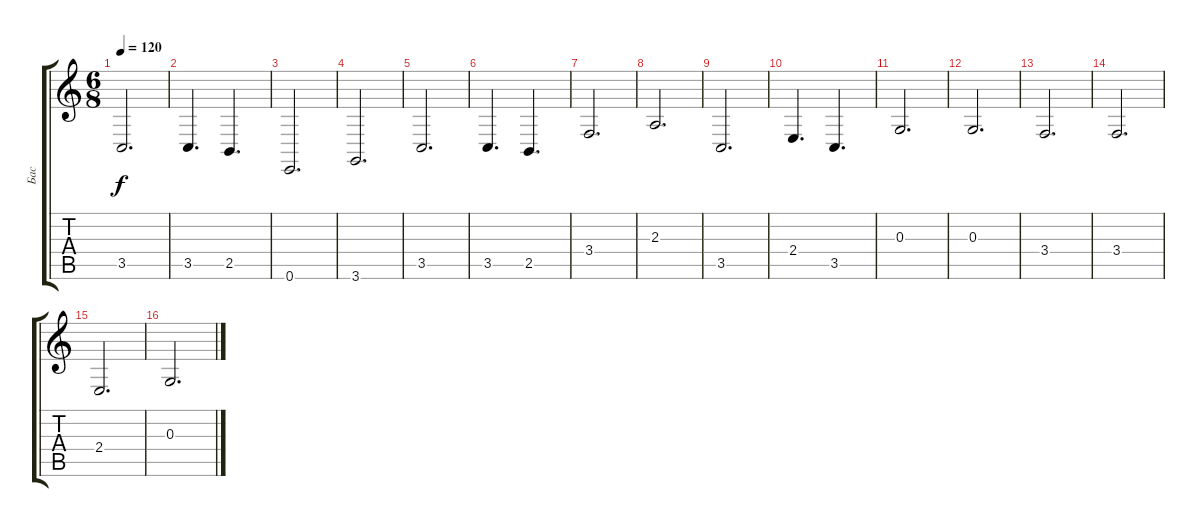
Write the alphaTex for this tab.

\track ("Бас" "Бас") {instrument stringensemble2}
\staff {score tabs}
\tuning (E4 B3 G3 D3 A2 E2) {hide}
\ts (6 8)
\tempo 120
\clef g2
\ks c
3.5.2{d dy f} |
3.5.4{d} 2.5.4{d} |
0.6.2{d} |
3.6.2{d} |
3.5.2{d} |
3.5.4{d} 2.5.4{d} |
3.4.2{d} |
2.3.2{d} |
3.5.2{d} |
2.4.4{d} 3.5.4{d} |
0.3.2{d} |
0.3.2{d} |
3.4.2{d} |
3.4.2{d} |
2.4.2{d} |
0.3.2{d}
